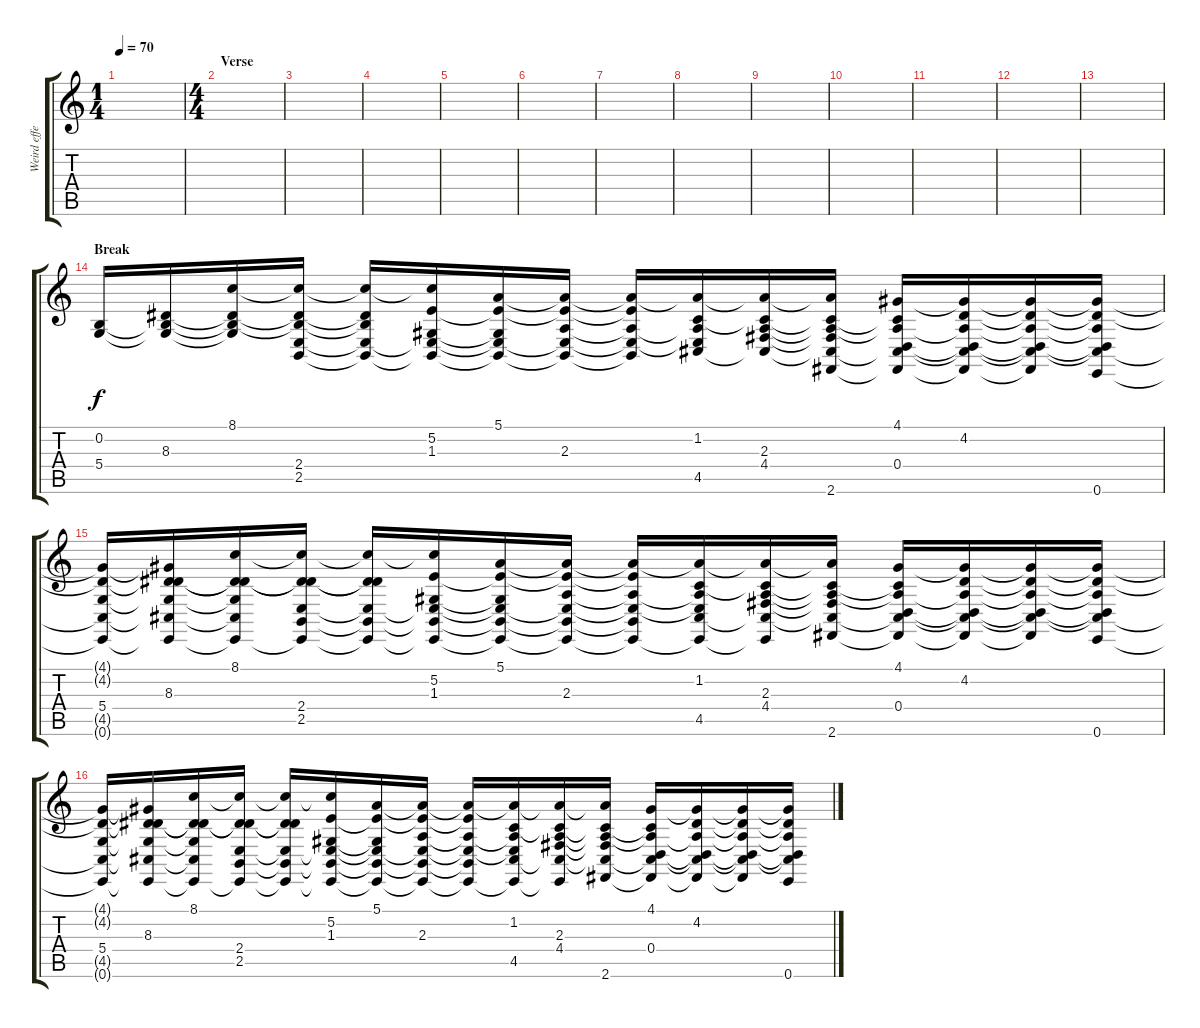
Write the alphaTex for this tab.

\track ("Weird effects" "Weird effe") {instrument reversecymbal}
\staff {score tabs}
\tuning (E4 B3 G3 D3 A2 E2) {hide}
\ts (1 4)
\tempo 70
\clef g2
\ks c
|
\ts (4 4)
\section ("" "Verse")
|
|
|
|
|
|
|
|
|
|
|
|
\section ("" "Break")
(0.2 5.4).16 (0.2{t} 8.3 5.4{t}).16 (8.1 0.2{t} 8.3{t} 5.4{t}).16 (8.1{t} 0.2{t} 8.3{t} 2.4 2.5).16 (8.1{t} 0.2{t} 8.3{t} 2.4{t} 2.5{t}).16 (8.1{t} 5.2 1.3 2.4{t} 2.5{t}).16 (5.1 5.2{t} 1.3{t} 2.4{t} 2.5{t}).16 (5.1{t} 5.2{t} 2.3 2.4{t} 2.5{t}).16 (5.1{t} 5.2{t} 2.3{t} 2.4{t} 2.5{t}).16 (5.1{t} 1.2 2.3{t} 2.4{t} 4.5).16 (5.1{t} 1.2{t} 2.3 4.4 4.5{t}).16 (5.1{t} 1.2{t} 2.3{t} 4.4{t} 4.5{t} 2.6).16 (4.1 1.2{t} 2.3{t} 0.4 4.5{t} 2.6{t}).16 (4.1{t} 4.2 2.3{t} 0.4{t} 4.5{t} 2.6{t}).16 (4.1{t} 4.2{t} 2.3{t} 0.4{t} 4.5{t} 2.6{t}).16 (4.1{t} 4.2{t} 2.3{t} 0.4{t} 4.5{t} 0.6).16 |
(4.1{t} 4.2{t} 5.4 4.5{t} 0.6{t}).16 (4.1{t} 4.2{t} 8.3 5.4{t} 4.5{t} 0.6{t}).16 (8.1 4.2{t} 8.3{t} 5.4{t} 4.5{t} 0.6{t}).16 (8.1{t} 4.2{t} 8.3{t} 2.4 2.5 0.6{t}).16 (8.1{t} 4.2{t} 8.3{t} 2.4{t} 2.5{t} 0.6{t}).16 (8.1{t} 5.2 1.3 2.4{t} 2.5{t} 0.6{t}).16 (5.1 5.2{t} 1.3{t} 2.4{t} 2.5{t} 0.6{t}).16 (5.1{t} 5.2{t} 2.3 2.4{t} 2.5{t} 0.6{t}).16 (5.1{t} 5.2{t} 2.3{t} 2.4{t} 2.5{t} 0.6{t}).16 (5.1{t} 1.2 2.3{t} 2.4{t} 4.5 0.6{t}).16 (5.1{t} 1.2{t} 2.3 4.4 4.5{t} 0.6{t}).16 (5.1{t} 1.2{t} 2.3{t} 4.4{t} 4.5{t} 2.6).16 (4.1 1.2{t} 2.3{t} 0.4 4.5{t} 2.6{t}).16 (4.1{t} 4.2 2.3{t} 0.4{t} 4.5{t} 2.6{t}).16 (4.1{t} 4.2{t} 2.3{t} 0.4{t} 4.5{t} 2.6{t}).16 (4.1{t} 4.2{t} 2.3{t} 0.4{t} 4.5{t} 0.6).16 |
(4.1{t} 4.2{t} 5.4 4.5{t} 0.6{t}).16 (4.1{t} 4.2{t} 8.3 5.4{t} 4.5{t} 0.6{t}).16 (8.1 4.2{t} 8.3{t} 5.4{t} 4.5{t} 0.6{t}).16 (8.1{t} 4.2{t} 8.3{t} 2.4 2.5 0.6{t}).16 (8.1{t} 4.2{t} 8.3{t} 2.4{t} 2.5{t} 0.6{t}).16 (8.1{t} 5.2 1.3 2.4{t} 2.5{t} 0.6{t}).16 (5.1 5.2{t} 1.3{t} 2.4{t} 2.5{t} 0.6{t}).16 (5.1{t} 5.2{t} 2.3 2.4{t} 2.5{t} 0.6{t}).16 (5.1{t} 5.2{t} 2.3{t} 2.4{t} 2.5{t} 0.6{t}).16 (5.1{t} 1.2 2.3{t} 2.4{t} 4.5 0.6{t}).16 (5.1{t} 1.2{t} 2.3 4.4 4.5{t} 0.6{t}).16 (5.1{t} 1.2{t} 2.3{t} 4.4{t} 4.5{t} 2.6).16 (4.1 1.2{t} 2.3{t} 0.4 4.5{t} 2.6{t}).16 (4.1{t} 4.2 2.3{t} 0.4{t} 4.5{t} 2.6{t}).16 (4.1{t} 4.2{t} 2.3{t} 0.4{t} 4.5{t} 2.6{t}).16 (4.1{t} 4.2{t} 2.3{t} 0.4{t} 4.5{t} 0.6).16
